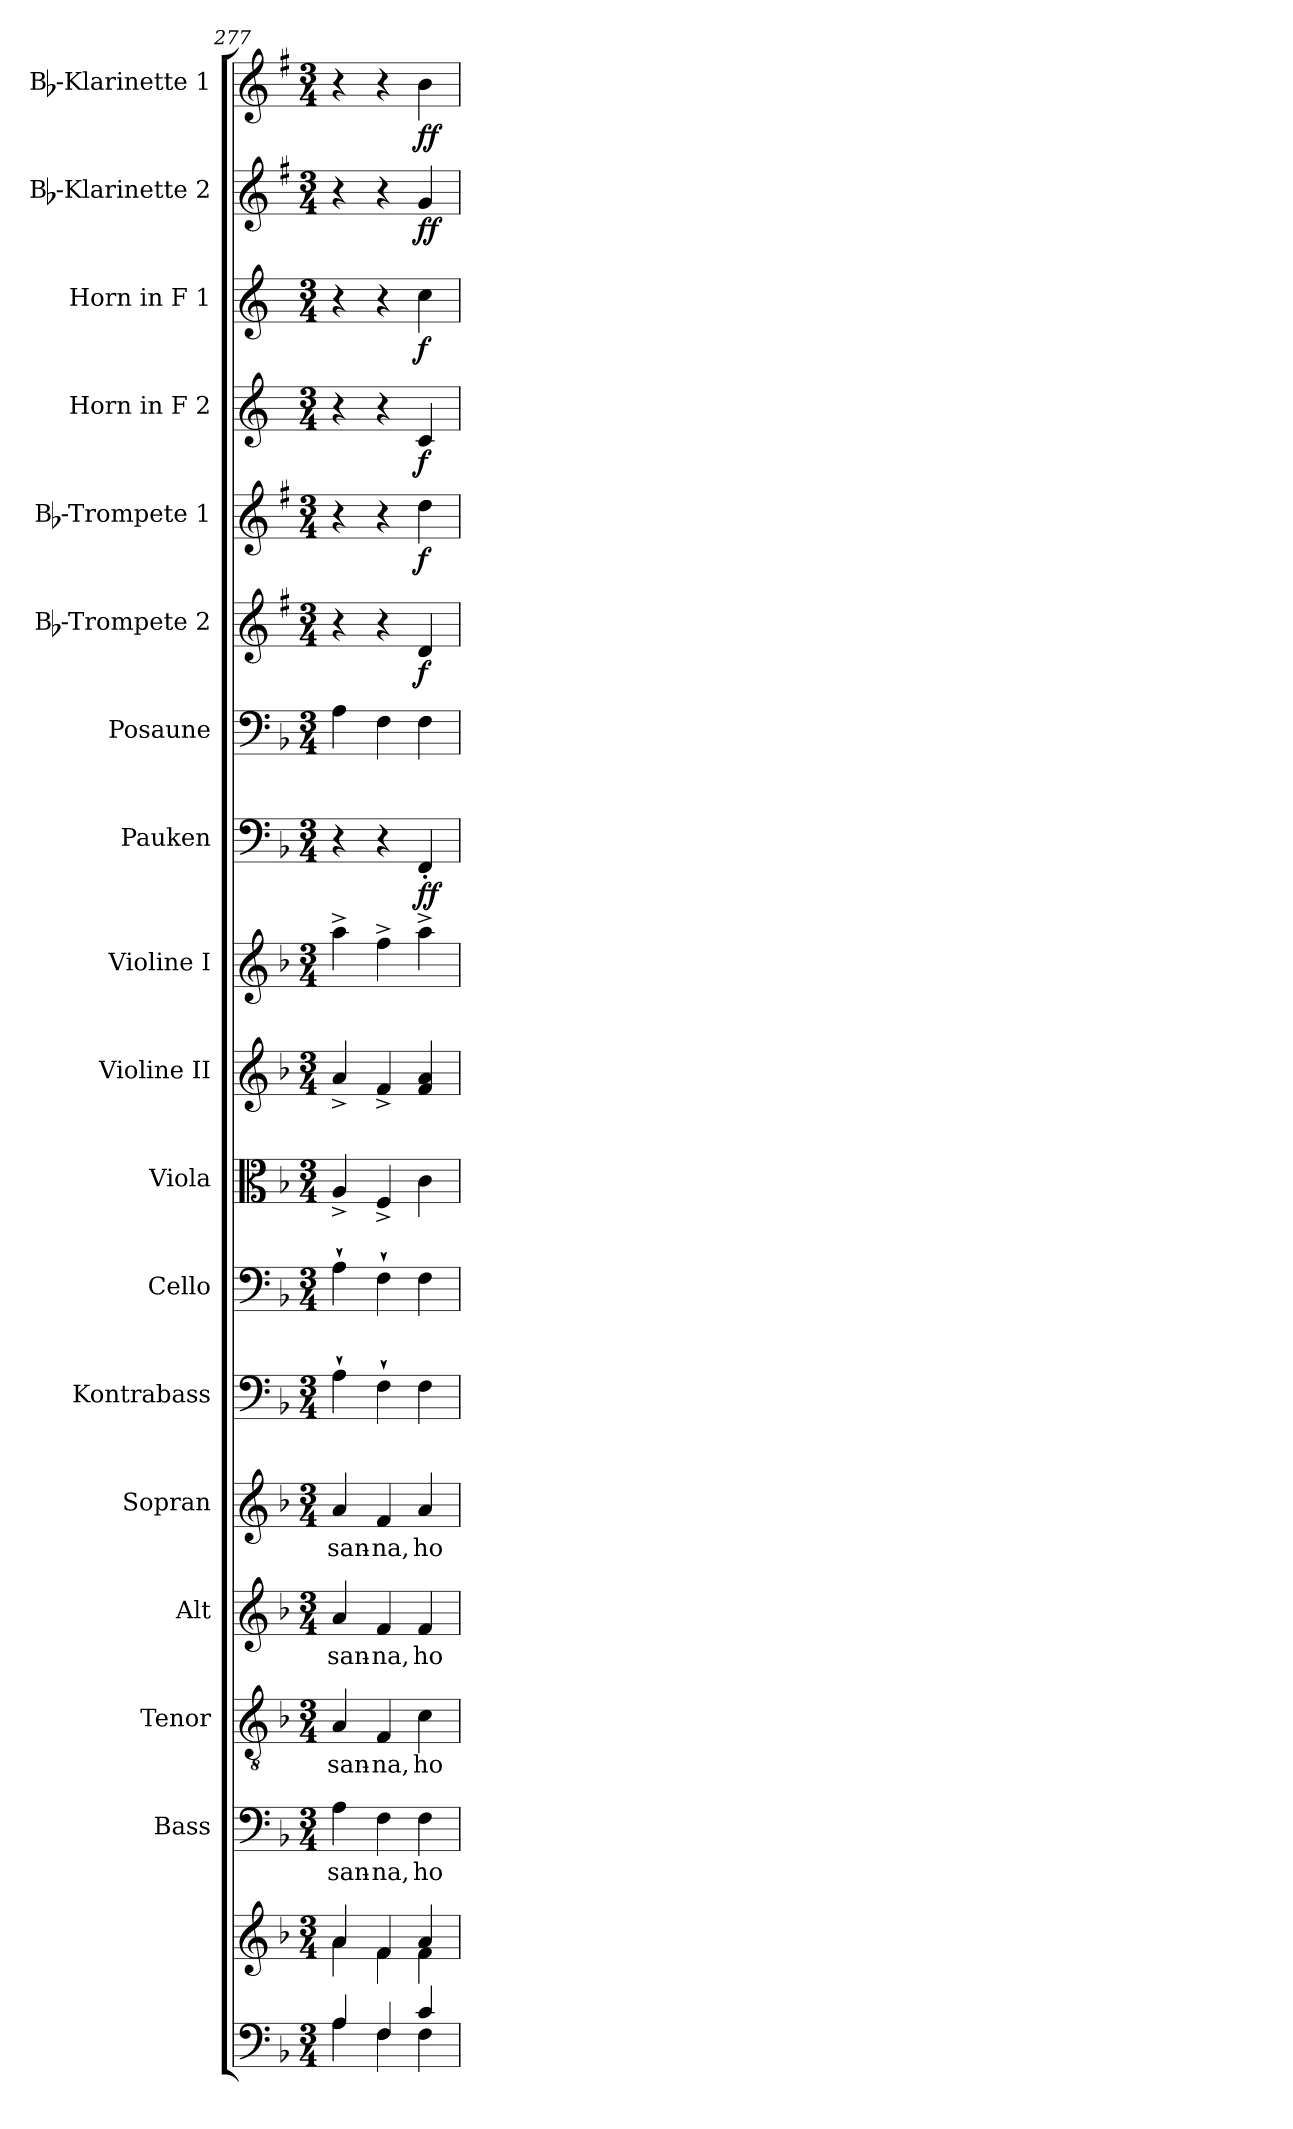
**kern	**kern	**kern	**text	**kern	**text	**kern	**text	**kern	**text	**kern	**kern	**kern	**kern	**kern	**kern	**dynam	**kern	**kern	**dynam	**kern	**dynam	**kern	**dynam	**kern	**dynam	**kern	**dynam	**kern	**dynam
*part18	*part18	*part17	*part17	*part16	*part16	*part15	*part15	*part14	*part14	*part13	*part12	*part11	*part10	*part9	*part8	*part8	*part7	*part6	*part6	*part5	*part5	*part4	*part4	*part3	*part3	*part2	*part2	*part1	*part1
*staff19	*staff18	*staff17	*staff17	*staff16	*staff16	*staff15	*staff15	*staff14	*staff14	*staff13	*staff12	*staff11	*staff10	*staff9	*staff8	*staff8	*staff7	*staff6	*staff6	*staff5	*staff5	*staff4	*staff4	*staff3	*staff3	*staff2	*staff2	*staff1	*staff1
*	*	*I"Bass	*	*I"Tenor	*	*I"Alt	*	*I"Sopran	*	*I"Kontrabass	*I"Cello	*I"Viola	*I"Violine II	*I"Violine I	*I"Pauken	*	*I"Posaune	*I"Bb-Trompete 2	*	*I"Bb-Trompete 1	*	*I"Horn in F 2	*	*I"Horn in F 1	*	*I"Bb-Klarinette 2	*	*I"Bb-Klarinette 1	*
*	*	*I'B.	*	*I'T.	*	*I'A.	*	*I'S.	*	*I'Kb.	*	*I'Vla.	*I'Vl. II	*I'Vl. I	*I'Pk.	*	*I'Pos.	*I'Bb Trp. 2	*	*I'Bb Trp. 1	*	*	*	*	*	*I'Bb Kl. 2	*	*I'Bb Kl. 1	*
*clefF4	*clefG2	*clefF4	*	*clefGv2	*	*clefG2	*	*clefG2	*	*clefF4	*clefF4	*clefC3	*clefG2	*clefG2	*clefF4	*	*clefF4	*clefG2	*	*clefG2	*	*clefG2	*	*clefG2	*	*clefG2	*	*clefG2	*
*	*	*	*	*	*	*	*	*	*	*ITrd7c12	*	*	*	*	*	*	*	*ITrd1c2	*	*ITrd1c2	*	*ITrd4c7	*	*ITrd4c7	*	*ITrd1c2	*	*ITrd1c2	*
*k[b-]	*k[b-]	*k[b-]	*	*k[b-]	*	*k[b-]	*	*k[b-]	*	*k[b-]	*k[b-]	*k[b-]	*k[b-]	*k[b-]	*k[b-]	*	*k[b-]	*k[b-]	*	*k[b-]	*	*k[b-]	*	*k[b-]	*	*k[b-]	*	*k[b-]	*
*F:	*F:	*F:	*	*F:	*	*F:	*	*F:	*	*F:	*F:	*F:	*F:	*F:	*F:	*	*F:	*F:	*	*F:	*	*F:	*	*F:	*	*F:	*	*F:	*
*M3/4	*M3/4	*M3/4	*	*M3/4	*	*M3/4	*	*M3/4	*	*M3/4	*M3/4	*M3/4	*M3/4	*M3/4	*M3/4	*	*M3/4	*M3/4	*	*M3/4	*	*M3/4	*	*M3/4	*	*M3/4	*	*M3/4	*
=277	=277	=277	=277	=277	=277	=277	=277	=277	=277	=277	=277	=277	=277	=277	=277	=277	=277	=277	=277	=277	=277	=277	=277	=277	=277	=277	=277	=277	=277
*^	*^	*	*	*	*	*	*	*	*	*	*	*	*	*	*	*	*	*	*	*	*	*	*	*	*	*	*	*	*
!	!	!	!	!	!LO:LY:b	!	!LO:LY:b	!	!LO:LY:b	!	!LO:LY:b	!	!	!	!	!	!	!	!	!	!	!	!	!	!	!	!	!	!	!	!
4A/	4A\	4a/	4a\	4A\	-san-	4A/	-san-	4a/	-san-	4a/	-san-	4AA`>\	4A`>\	4A^</	4a^</	4aa^>\	4r	.	4A\	4r	.	4r	.	4r	.	4r	.	4r	.	4r	.
!	!	!	!	!	!LO:LY:b	!	!LO:LY:b	!	!LO:LY:b	!	!LO:LY:b	!	!	!	!	!	!	!	!	!	!	!	!	!	!	!	!	!	!	!	!
4F/	4F\	4f/	4f\	4F\	-na,	4F/	-na,	4f/	-na,	4f/	-na,	4FF`>\	4F`>\	4F^</	4f^</	4ff^>\	4r	.	4F\	4r	.	4r	.	4r	.	4r	.	4r	.	4r	.
!	!	!	!	!	!LO:LY:b	!	!LO:LY:b	!	!LO:LY:b	!	!LO:LY:b	!	!	!	!	!	!	!LO:DY:b	!	!	!LO:DY:b	!	!LO:DY:b	!	!LO:DY:b	!	!LO:DY:b	!	!LO:DY:b	!	!LO:DY:b
4c/	4F\	4a/	4f\	4F\	ho-	4c\	ho-	4f/	ho-	4a/	ho-	4FF\	4F\	4c\	4f/ 4a/	4aa^>\	4FF'</	ff	4F\	4c/	f	4cc\	f	4F/	f	4f\	f	4f/	ff	4a\	ff
*v	*v	*	*	*	*	*	*	*	*	*	*	*	*	*	*	*	*	*	*	*	*	*	*	*	*	*	*	*	*	*	*
*	*v	*v	*	*	*	*	*	*	*	*	*	*	*	*	*	*	*	*	*	*	*	*	*	*	*	*	*	*	*	*
=	=	=	=	=	=	=	=	=	=	=	=	=	=	=	=	=	=	=	=	=	=	=	=	=	=	=	=	=	=
*-	*-	*-	*-	*-	*-	*-	*-	*-	*-	*-	*-	*-	*-	*-	*-	*-	*-	*-	*-	*-	*-	*-	*-	*-	*-	*-	*-	*-	*-
